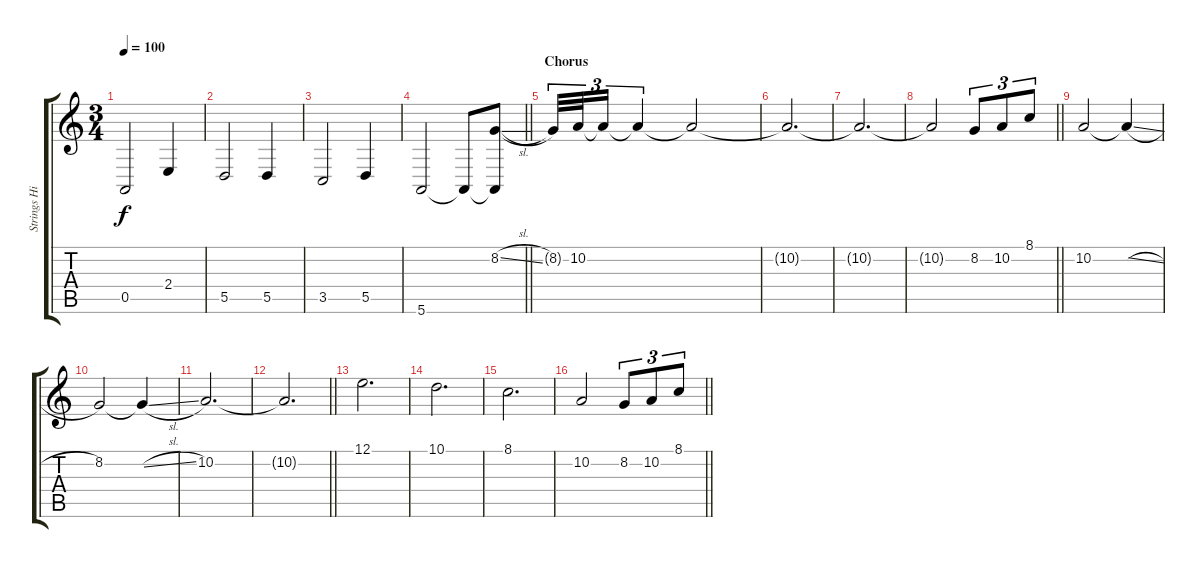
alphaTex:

\track ("Strings High" "Strings Hi") {instrument stringensemble1}
\staff {score tabs}
\tuning (E4 B3 G3 D3 A2 E2) {hide}
\ts (3 4)
\tempo 100
\clef g2
\ks c
0.5.2{dy f} 2.4.4 |
5.5.2 5.5.4 |
3.5.2 5.5.4 |
\barLineRight lightlight
5.6.2 5.6{t}.8 (8.2{sl} 5.6{t}).8 |
\section ("" "Chorus")
8.2{t}.32{tu (3 2)} 10.2.32{tu (3 2)} 10.2{t}.16{tu (3 2)} 10.2{t}.4{tu (3 2)} 10.2{t}.2 |
10.2{t}.2{d} |
10.2{t}.2{d} |
\barLineRight lightlight
10.2{t}.2 8.2.8{tu (3 2)} 10.2.8{tu (3 2)} 8.1.8{tu (3 2)} |
10.2.2 10.2{sl t}.4 |
8.2.2 8.2{sl t}.4 |
10.2.2{d} |
\barLineRight lightlight
10.2{t}.2{d} |
12.1.2{d} |
10.1.2{d} |
8.1.2{d} |
\barLineRight lightlight
10.2.2 8.2.8{tu (3 2)} 10.2.8{tu (3 2)} 8.1.8{tu (3 2)}
